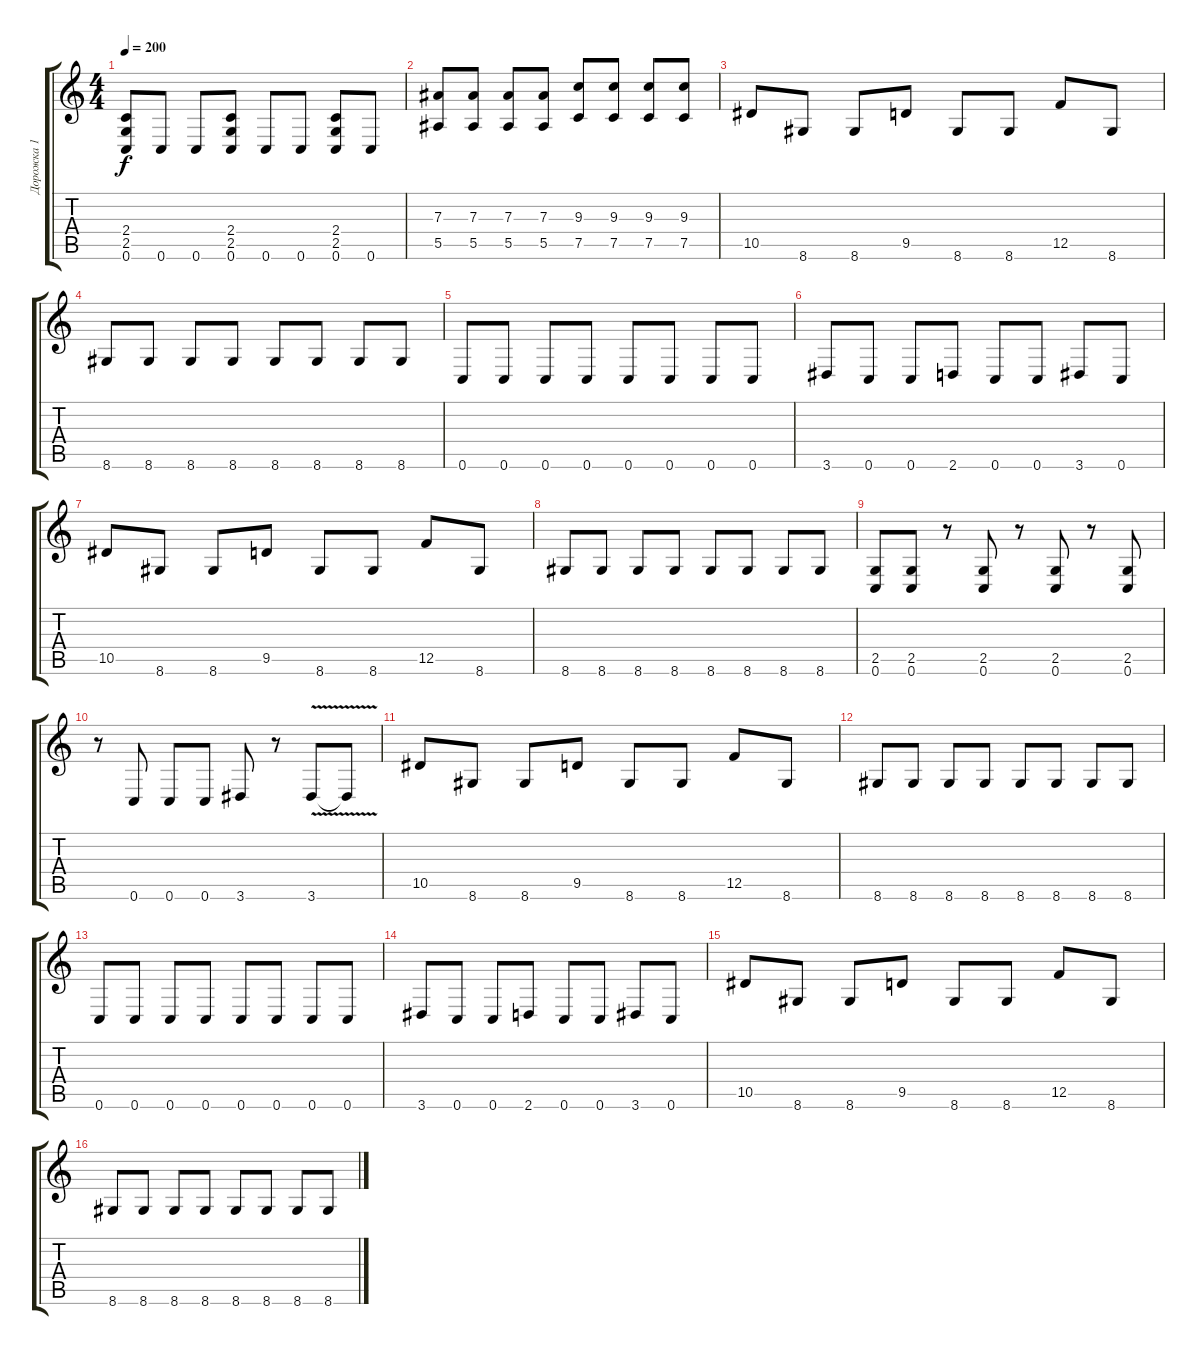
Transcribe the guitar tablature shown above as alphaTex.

\track ("Дорожка 1" "Дорожка 1") {instrument distortionguitar}
\staff {score tabs}
\tuning (C4 G3 Eb3 Bb2 F2 C2) {hide}
\ts (4 4)
\tempo 200
\clef g2
\ks c
(2.4 2.5 0.6).8{dy f} 0.6.8 0.6.8 (2.4 2.5 0.6).8 0.6.8 0.6.8 (2.4 2.5 0.6).8 0.6.8 |
(7.3 5.5).8 (7.3 5.5).8 (7.3 5.5).8 (7.3 5.5).8 (9.3 7.5).8 (9.3 7.5).8 (9.3 7.5).8 (9.3 7.5).8 |
10.5.8 8.6.8 8.6.8 9.5.8 8.6.8 8.6.8 12.5.8 8.6.8 |
8.6.8 8.6.8 8.6.8 8.6.8 8.6.8 8.6.8 8.6.8 8.6.8 |
0.6.8 0.6.8 0.6.8 0.6.8 0.6.8 0.6.8 0.6.8 0.6.8 |
3.6.8 0.6.8 0.6.8 2.6.8 0.6.8 0.6.8 3.6.8 0.6.8 |
10.5.8 8.6.8 8.6.8 9.5.8 8.6.8 8.6.8 12.5.8 8.6.8 |
8.6.8 8.6.8 8.6.8 8.6.8 8.6.8 8.6.8 8.6.8 8.6.8 |
(2.5 0.6).8 (2.5 0.6).8 r.8 (2.5 0.6).8 r.8 (2.5 0.6).8 r.8 (2.5 0.6).8 |
r.8 0.6.8 0.6.8 0.6.8 3.6.8 r.8 3.6{v}.8 3.6{t}.8 |
10.5.8 8.6.8 8.6.8 9.5.8 8.6.8 8.6.8 12.5.8 8.6.8 |
8.6.8 8.6.8 8.6.8 8.6.8 8.6.8 8.6.8 8.6.8 8.6.8 |
0.6.8 0.6.8 0.6.8 0.6.8 0.6.8 0.6.8 0.6.8 0.6.8 |
3.6.8 0.6.8 0.6.8 2.6.8 0.6.8 0.6.8 3.6.8 0.6.8 |
10.5.8 8.6.8 8.6.8 9.5.8 8.6.8 8.6.8 12.5.8 8.6.8 |
8.6.8 8.6.8 8.6.8 8.6.8 8.6.8 8.6.8 8.6.8 8.6.8
